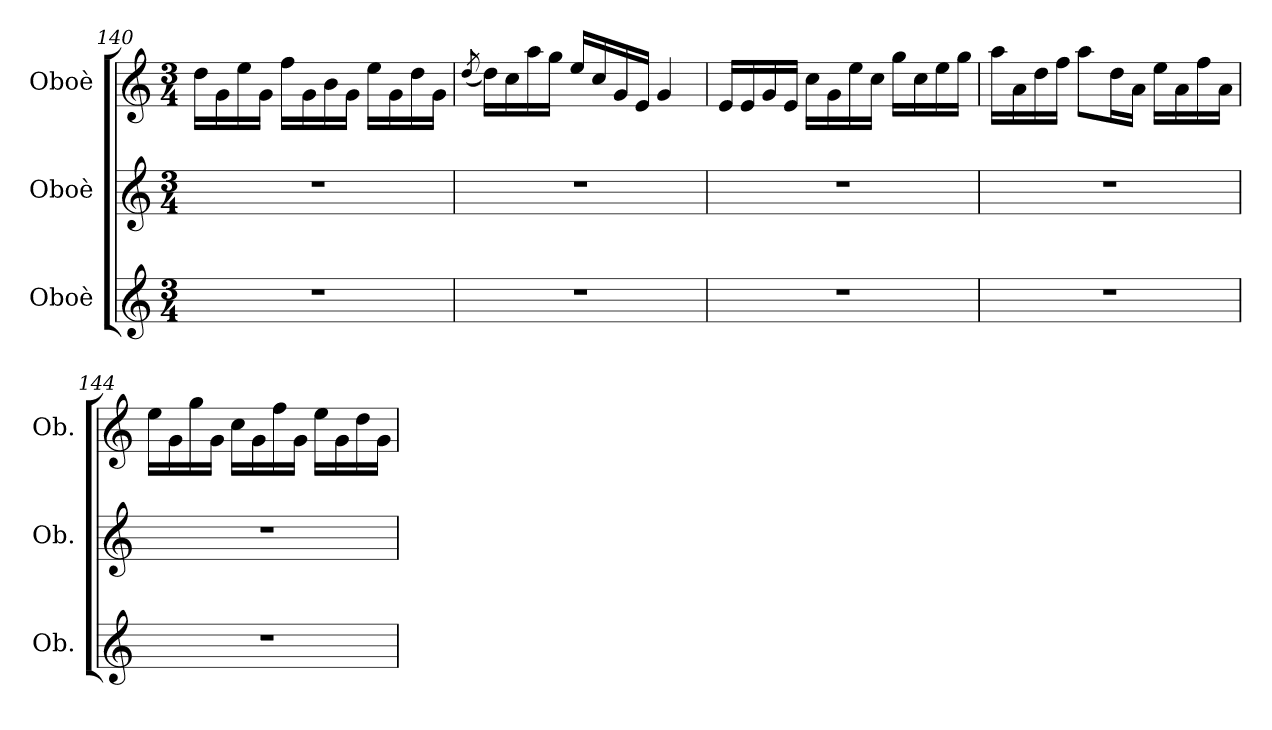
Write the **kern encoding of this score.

**kern	**kern	**kern
*part3	*part2	*part1
*staff3	*staff2	*staff1
*I"Oboè	*I"Oboè	*I"Oboè
*I'Ob.	*I'Ob.	*I'Ob.
*clefG2	*clefG2	*clefG2
*k[]	*k[]	*k[]
*M3/4	*M3/4	*M3/4
=140	=140	=140
2.r	2.r	16dd\LL
.	.	16g\
.	.	16ee\
.	.	16g\JJ
.	.	16ff\LL
.	.	16g\
.	.	16b\
.	.	16g\JJ
.	.	16ee\LL
.	.	16g\
.	.	16dd\
.	.	16g\JJ
=141	=141	=141
.	.	(<8qdd/
2.r	2.r	16dd\LL)
.	.	16cc\
.	.	16aa\
.	.	16gg\JJ
.	.	16ee/LL
.	.	16cc/
.	.	16g/
.	.	16e/JJ
.	.	4g/
!!LO:LB:g=z
=142	=142	=142
2.r	2.r	16e/LL
.	.	16e/
.	.	16g/
.	.	16e/JJ
.	.	16cc\LL
.	.	16g\
.	.	16ee\
.	.	16cc\JJ
.	.	16gg\LL
.	.	16cc\
.	.	16ee\
.	.	16gg\JJ
=143	=143	=143
2.r	2.r	16aa\LL
.	.	16a\
.	.	16dd\
.	.	16ff\JJ
.	.	8aa\L
.	.	16dd\L
.	.	16a\JJ
.	.	16ee\LL
.	.	16a\
.	.	16ff\
.	.	16a\JJ
=144	=144	=144
2.r	2.r	16ee\LL
.	.	16g\
.	.	16gg\
.	.	16g\JJ
.	.	16cc\LL
.	.	16g\
.	.	16ff\
.	.	16g\JJ
.	.	16ee\LL
.	.	16g\
.	.	16dd\
.	.	16g\JJ
=	=	=
*-	*-	*-
